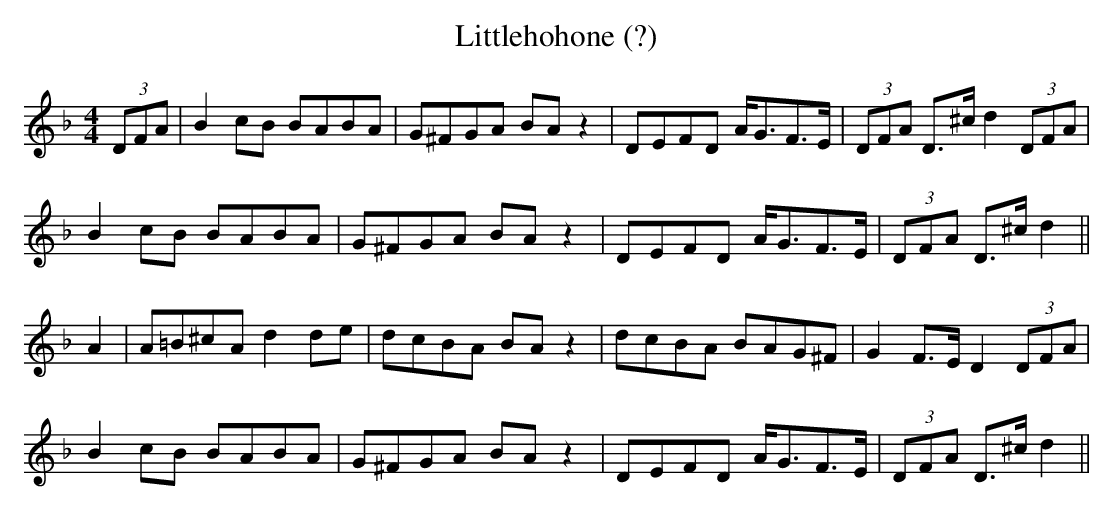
X:1
T:Littlehohone (?)
M:4/4
L:1/8
K:Dm
(3DFA|B2 cB BABA|G^FGA BA z2|DEFD A<GF>E|(3DFA D>^c d2 (3DFA|
B2 cB BABA|G^FGA BA z2|DEFD A<GF>E|(3DFA D>^c d2||
A2|A=B^cA d2 de|dcBA BA z2|dcBA BAG^F|G2 F>E D2 (3DFA|
B2 cB BABA|G^FGA BA z2|DEFD A<GF>E|(3DFA D>^c d2||
